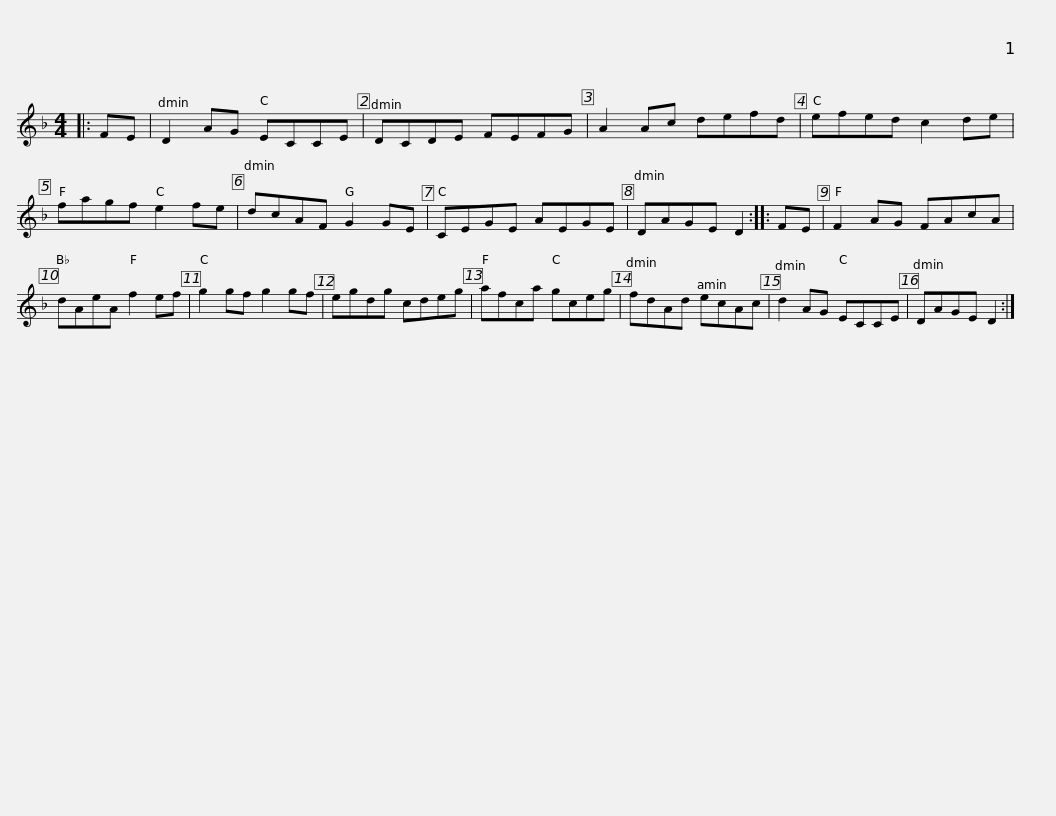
X:1
L:1/8
M:4/4
I:linebreak $
K:Dmin
V:1 treble
V:1
|: FE | D2 AG ECCE | DCDE FEFG | A2 Ac defd | efed c2 de | %5
 fagf e2 fe |$ dcAF G2 GE | CEGE AEGE | DAGE D2 :: FE | %10
 F2 AG FAcA | dAeA f2 ef | g2 gf g2 gf |$ egdg cdeg | afca gceg | %15
 fdAd ecAc | d2 AG ECCE | DAGE D2 :| %18
